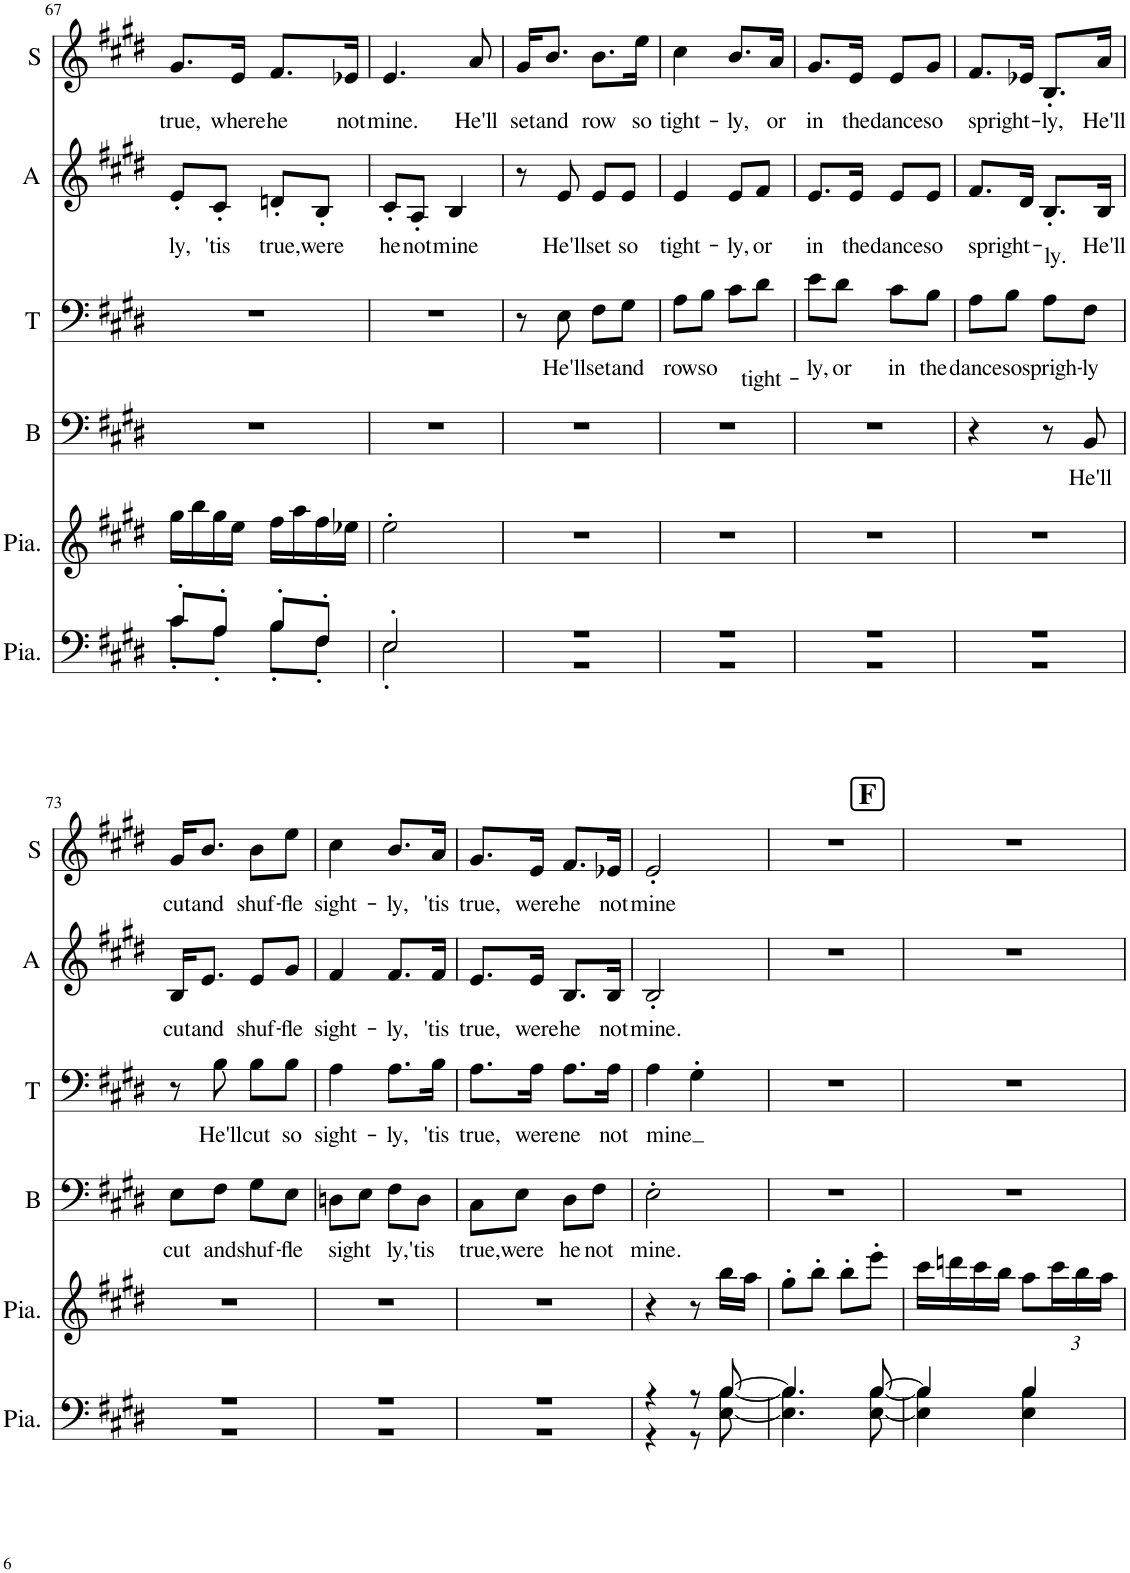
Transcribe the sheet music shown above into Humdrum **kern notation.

**kern	**kern	**kern	**text	**kern	**text	**kern	**text	**kern	**text
*part6	*part5	*part4	*part4	*part3	*part3	*part2	*part2	*part1	*part1
*staff6	*staff5	*staff4	*staff4	*staff3	*staff3	*staff2	*staff2	*staff1	*staff1
*I"Piano	*I"Piano	*I"Basse	*	*I"Ténor	*	*I"Alto	*	*I"Soprano	*
*I'Pia.	*I'Pia.	*I'B	*	*I'T	*	*I'A	*	*I'S	*
!!LO:PB:g=z
*clefF4	*clefG2	*clefF4	*	*clefF4	*	*clefG2	*	*clefG2	*
*k[f#c#g#d#]	*k[f#c#g#d#]	*k[f#c#g#d#]	*	*k[f#c#g#d#]	*	*k[f#c#g#d#]	*	*k[f#c#g#d#]	*
*M2/4	*M2/4	*M2/4	*	*M2/4	*	*M2/4	*	*M2/4	*
=67	=67	=67	=67	=67	=67	=67	=67	=67	=67
*^	*	*	*	*	*	*	*	*	*
!	!	!	!	!	!	!	!	!LO:LY:b	!	!LO:LY:b
8c#'/L	8c#'\L	16gg#\LL	2r	.	2r	.	8e'/L	ly,	8.g#/L	true,
.	.	16bb\	.	.	.	.	.	.	.	.
!	!	!	!	!	!	!	!	!LO:LY:b	!	!
8A'/J	8A'\J	16gg#\	.	.	.	.	8c#'/J	'tis	.	.
!	!	!	!	!	!	!	!	!	!	!LO:LY:b
.	.	16ee\JJ	.	.	.	.	.	.	16e/Jk	where
!	!	!	!	!	!	!	!	!LO:LY:b	!	!LO:LY:b
8B'/L	8B'\L	16ff#\LL	.	.	.	.	8dn'/L	true,	8.f#/L	he
.	.	16aa\	.	.	.	.	.	.	.	.
!	!	!	!	!	!	!	!	!LO:LY:b	!	!
8F#'/J	8F#'\J	16ff#\	.	.	.	.	8B'/J	were	.	.
!	!	!	!	!	!	!	!	!	!	!LO:LY:b
.	.	16ee-X\JJ	.	.	.	.	.	.	16e-X/Jk	not
=68	=68	=68	=68	=68	=68	=68	=68	=68	=68	=68
!	!	!	!	!	!	!	!	!LO:LY:b	!	!LO:LY:b
2E'/	2E'\	2ee'\	2r	.	2r	.	8c#'/L	he	4.e/	mine.
!	!	!	!	!	!	!	!	!LO:LY:b	!	!
.	.	.	.	.	.	.	8A'/J	not	.	.
!	!	!	!	!	!	!	!	!LO:LY:b	!	!
.	.	.	.	.	.	.	4B/	mine	.	.
!	!	!	!	!	!	!	!	!	!	!LO:LY:b
.	.	.	.	.	.	.	.	.	8a/	He'll
=69	=69	=69	=69	=69	=69	=69	=69	=69	=69	=69
!	!	!	!	!	!	!	!	!	!	!LO:LY:b
2r	2r	2r	2r	.	8r	.	8r	.	16g#/KL	set
!	!	!	!	!	!	!	!	!	!	!LO:LY:b
.	.	.	.	.	.	.	.	.	8.b/J	and
!	!	!	!	!	!	!LO:LY:b	!	!LO:LY:b	!	!
.	.	.	.	.	8E\	He'll	8e/	He'll	.	.
!	!	!	!	!	!	!LO:LY:b	!	!LO:LY:b	!	!LO:LY:b
.	.	.	.	.	8F#\L	set	8e/L	set	8.b\L	row
!	!	!	!	!	!	!LO:LY:b	!	!LO:LY:b	!	!
.	.	.	.	.	8G#\J	and	8e/J	so	.	.
!	!	!	!	!	!	!	!	!	!	!LO:LY:b
.	.	.	.	.	.	.	.	.	16ee\Jk	so
=70	=70	=70	=70	=70	=70	=70	=70	=70	=70	=70
!	!	!	!	!	!	!LO:LY:b	!	!LO:LY:b	!	!LO:LY:b
2r	2r	2r	2r	.	8A\L	row	4e/	tight-	4cc#\	tight-
!	!	!	!	!	!	!LO:LY:b	!	!	!	!
.	.	.	.	.	8B\J	so	.	.	.	.
!	!	!	!	!	!	!LO:LY:b	!	!LO:LY:b	!	!LO:LY:b
.	.	.	.	.	8c#\L	-tight-	8e/L	-ly,	8.b/L	-ly,
!	!	!	!	!	!	!	!	!LO:LY:b	!	!
.	.	.	.	.	8d#\J	.	8f#/J	or	.	.
!	!	!	!	!	!	!	!	!	!	!LO:LY:b
.	.	.	.	.	.	.	.	.	16a/Jk	or
=71	=71	=71	=71	=71	=71	=71	=71	=71	=71	=71
!	!	!	!	!	!	!LO:LY:b	!	!LO:LY:b	!	!LO:LY:b
2r	2r	2r	2r	.	8e\L	-ly,	8.e/L	in	8.g#/L	in
!	!	!	!	!	!	!LO:LY:b	!	!	!	!
.	.	.	.	.	8d#\J	or	.	.	.	.
!	!	!	!	!	!	!	!	!LO:LY:b	!	!LO:LY:b
.	.	.	.	.	.	.	16e/Jk	the	16e/Jk	the
!	!	!	!	!	!	!LO:LY:b	!	!LO:LY:b	!	!LO:LY:b
.	.	.	.	.	8c#\L	in	8e/L	dance	8e/L	dance
!	!	!	!	!	!	!LO:LY:b	!	!LO:LY:b	!	!LO:LY:b
.	.	.	.	.	8B\J	the	8e/J	so	8g#/J	so
=72	=72	=72	=72	=72	=72	=72	=72	=72	=72	=72
!	!	!	!	!	!	!LO:LY:b	!	!LO:LY:b	!	!LO:LY:b
2r	2r	2r	4r	.	8A\L	dance	8.f#/L	spright-	8.f#/L	spright-
!	!	!	!	!	!	!LO:LY:b	!	!	!	!
.	.	.	.	.	8B\J	so	.	.	.	.
.	.	.	.	.	.	.	16d#/Jk	.	16e-X/Jk	.
!	!	!	!	!	!	!LO:LY:b	!	!LO:LY:b	!	!LO:LY:b
.	.	.	8r	.	8A\L	sprigh-	8.B'/L	ly.	8.B'/L	ly,
!	!	!	!	!LO:LY:b	!	!LO:LY:b	!	!	!	!
.	.	.	8BB/	He'll	8F#\J	-ly	.	.	.	.
!	!	!	!	!	!	!	!	!LO:LY:b	!	!LO:LY:b
.	.	.	.	.	.	.	16B/Jk	He'll	16a/Jk	He'll
!!LO:LB:g=z
=73	=73	=73	=73	=73	=73	=73	=73	=73	=73	=73
!	!	!	!	!LO:LY:b	!	!	!	!LO:LY:b	!	!LO:LY:b
2r	2r	2r	8E\L	cut	8r	.	16B/KL	cut	16g#/KL	cut
!	!	!	!	!	!	!	!	!LO:LY:b	!	!LO:LY:b
.	.	.	.	.	.	.	8.e/J	and	8.b/J	and
!	!	!	!	!LO:LY:b	!	!LO:LY:b	!	!	!	!
.	.	.	8F#\J	and	8B\	He'll	.	.	.	.
!	!	!	!	!LO:LY:b	!	!LO:LY:b	!	!LO:LY:b	!	!LO:LY:b
.	.	.	8G#\L	shuf-	8B\L	cut	8e/L	shuf-	8b\L	shuf-
!	!	!	!	!LO:LY:b	!	!LO:LY:b	!	!LO:LY:b	!	!LO:LY:b
.	.	.	8E\J	-fle	8B\J	so	8g#/J	-fle	8ee\J	-fle
=74	=74	=74	=74	=74	=74	=74	=74	=74	=74	=74
!	!	!	!	!LO:LY:b	!	!LO:LY:b	!	!LO:LY:b	!	!LO:LY:b
2r	2r	2r	8Dn\L	-sight	4A\	sight-	4f#/	sight-	4cc#\	sight-
.	.	.	8E\J	.	.	.	.	.	.	.
!	!	!	!	!LO:LY:b	!	!LO:LY:b	!	!LO:LY:b	!	!LO:LY:b
.	.	.	8F#\L	ly,	8.A\L	-ly,	8.f#/L	-ly,	8.b/L	-ly,
!	!	!	!	!LO:LY:b	!	!	!	!	!	!
.	.	.	8D\J	'tis	.	.	.	.	.	.
!	!	!	!	!	!	!LO:LY:b	!	!LO:LY:b	!	!LO:LY:b
.	.	.	.	.	16B\Jk	'tis	16f#/Jk	'tis	16a/Jk	'tis
!!LO:REH:place=s1:a:B:cj:fs=14:t=F:qo=1.75
=75	=75	=75	=75	=75	=75	=75	=75	=75	=75	=75
!	!	!	!	!LO:LY:b	!	!LO:LY:b	!	!LO:LY:b	!	!LO:LY:b
2r	2r	2r	8C#\L	true,	8.A\L	true,	8.e/L	true,	8.g#/L	true,
!	!	!	!	!LO:LY:b	!	!	!	!	!	!
.	.	.	8E\J	were	.	.	.	.	.	.
!	!	!	!	!	!	!LO:LY:b	!	!LO:LY:b	!	!LO:LY:b
.	.	.	.	.	16A\Jk	were	16e/Jk	were	16e/Jk	were
!	!	!	!	!LO:LY:b	!	!LO:LY:b	!	!LO:LY:b	!	!LO:LY:b
.	.	.	8D#\L	he	8.A\L	ne	8.B/L	he	8.f#/L	he
!	!	!	!	!LO:LY:b	!	!	!	!	!	!
.	.	.	8F#\J	not	.	.	.	.	.	.
!	!	!	!	!	!	!LO:LY:b	!	!LO:LY:b	!	!LO:LY:b
.	.	.	.	.	16A\Jk	not	16B/Jk	not	16e-X/Jk	not
=76	=76	=76	=76	=76	=76	=76	=76	=76	=76	=76
!	!	!	!	!LO:LY:b	!	!LO:LY:b	!	!LO:LY:b	!	!LO:LY:b
4r	4r	4r	2E'\	mine.	4A\	mine	2B'/	mine.	2e'/	mine
8r	8r	8r	.	.	4G#'\	.	.	.	.	.
[8B/	[8E\ [8B\	16bb\LL	.	.	.	.	.	.	.	.
.	.	16aa\JJ	.	.	.	.	.	.	.	.
=77	=77	=77	=77	=77	=77	=77	=77	=77	=77	=77
4.B/]	4.E\] 4.B\]	8gg#'\L	2r	.	2r	.	2r	.	2r	.
.	.	8bb'\J	.	.	.	.	.	.	.	.
.	.	8bb'\L	.	.	.	.	.	.	.	.
[8B/	[8E\ [8B\	8eee'\J	.	.	.	.	.	.	.	.
=78	=78	=78	=78	=78	=78	=78	=78	=78	=78	=78
4B/]	4E\] 4B\]	16ccc#\LL	2r	.	2r	.	2r	.	2r	.
.	.	16dddn\	.	.	.	.	.	.	.	.
.	.	16ccc#\	.	.	.	.	.	.	.	.
.	.	16bb\JJ	.	.	.	.	.	.	.	.
4B/	4E\ 4B\	8aa\L	.	.	.	.	.	.	.	.
*	*	*Xbrackettup	*	*	*	*	*	*	*	*
.	.	24ccc#\L	.	.	.	.	.	.	.	.
.	.	24bb\	.	.	.	.	.	.	.	.
.	.	24aa\JJ	.	.	.	.	.	.	.	.
*v	*v	*	*	*	*	*	*	*	*	*
=	=	=	=	=	=	=	=	=	=
*-	*-	*-	*-	*-	*-	*-	*-	*-	*-
